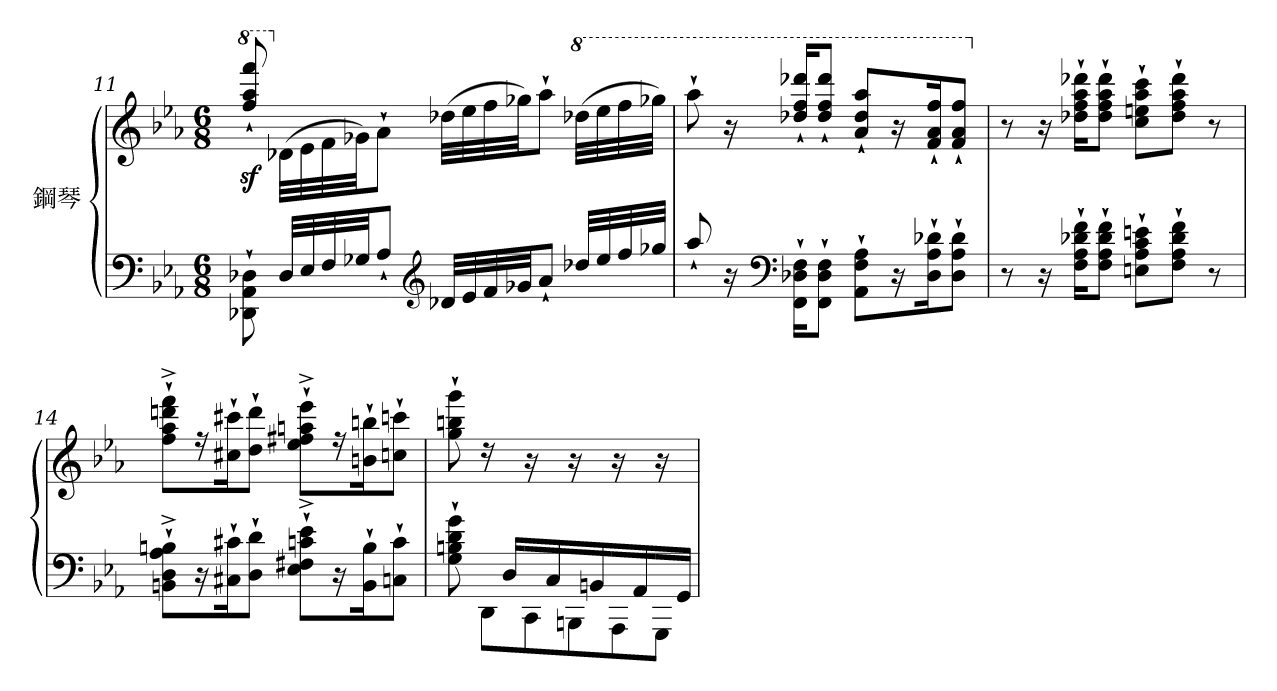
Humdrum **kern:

**kern	**kern
*part1	*part1
*staff2	*staff1
*I"鋼琴	*
*clefF4	*clefG2
*k[b-e-a-]	*k[b-e-a-]
*M6/8	*M6/8
*	*8va
=11	=11
8DD-X\` 8AA-\` 8D-X\`	8fff/z<` 8aaa-/z<` 8ffff/z<`
*	*X8va
32D-/LLL	(>32d-X\LLL
32E-/	32e-\
32F/	32f\
32G-X/JJ	32g-X\JJ)
8A-`/J	8a-`\J
*clefG2	*
32d-X/LLL	(>32dd-X\LLL
32e-/	32ee-\
32f/	32ff\
32g-X/JJ	32gg-X\JJ)
8a-`/J	8aa-`\J
*	*8va
32dd-X/LLL	(>32ddd-X\LLL
32ee-/	32eee-\
32ff/	32fff\
32gg-X/JJJ	32ggg-X\JJJ)
!!LO:LB:g=z
=12	=12
8aa-`/	8aaa-`\
16r	16r
*clefF4	*
16FF\` 16D-X\` 16F\`KL	16ddd-X/` 16fff/` 16dddd-X/`KL
8FF\` 8D-\` 8F\`J	8ddd-/` 8fff/` 8dddd-/`J
8AA-\` 8F\` 8A-\`L	8aa-/` 8ddd-/` 8aaa-/`L
16r	16r
16D-\` 16A-\` 16d-X\`K	16ff/` 16aa-/` 16fff/`K
8D-\` 8A-\` 8d-\`J	8ff/` 8aa-/` 8fff/`J
=13	=13
*	*X8va
8r	8r
16r	16r
16F\` 16A-\` 16d-X\` 16f\`KL	16dd-X\` 16ff\` 16aa-\` 16ddd-X\`KL
8F\` 8A-\` 8d-\` 8f\`J	8dd-\` 8ff\` 8aa-\` 8ddd-\`J
8En\` 8A-\` 8c\` 8en\`L	8cc\` 8een\` 8aa-\` 8ccc\`L
8F\` 8A-\` 8d-\` 8f\`J	8dd-\` 8ff\` 8aa-\` 8ddd-\`J
8r	8r
=14	=14
8BBn\`^ 8D\`^ 8A-\`^ 8Bn\`^L	8ff\`^ 8aa-\`^ 8dddn\`^ 8fff\`^L
16r	16r
16C#X\` 16c#X\`K	16cc#X\` 16ccc#X\`K
8D\` 8d\`J	8dd\` 8ddd\`J
8E-\`^ 8F#X\`^ 8cn\`^ 8e-\`^L	8ee-\`^ 8ff#X\`^ 8aan\`^ 8eee-\`^L
16r	16r
16BB\` 16B\`K	16bn\` 16bbn\`K
8Cn\` 8c\`J	8ccn\` 8cccn\`J
=15	=15
*^	*
8.ryy	8G\` 8Bn\` 8d\` 8g\`	8gg\` 8bbn\` 8ggg\`
.	8DD\L	16rdd
16D/LL	.	16ryy
16ryy	8CC\	16r
16C/	.	16ryy
16ryy	8BBBn\	16r
16BBn/	.	16ryy
16ryy	8AAA-\	16r
16AA-/	.	16ryy
16ryy	8GGG\J	16r
*	*	*MM100
16GG/JJ	.	16ryy
*v	*v	*
=	=
*-	*-
